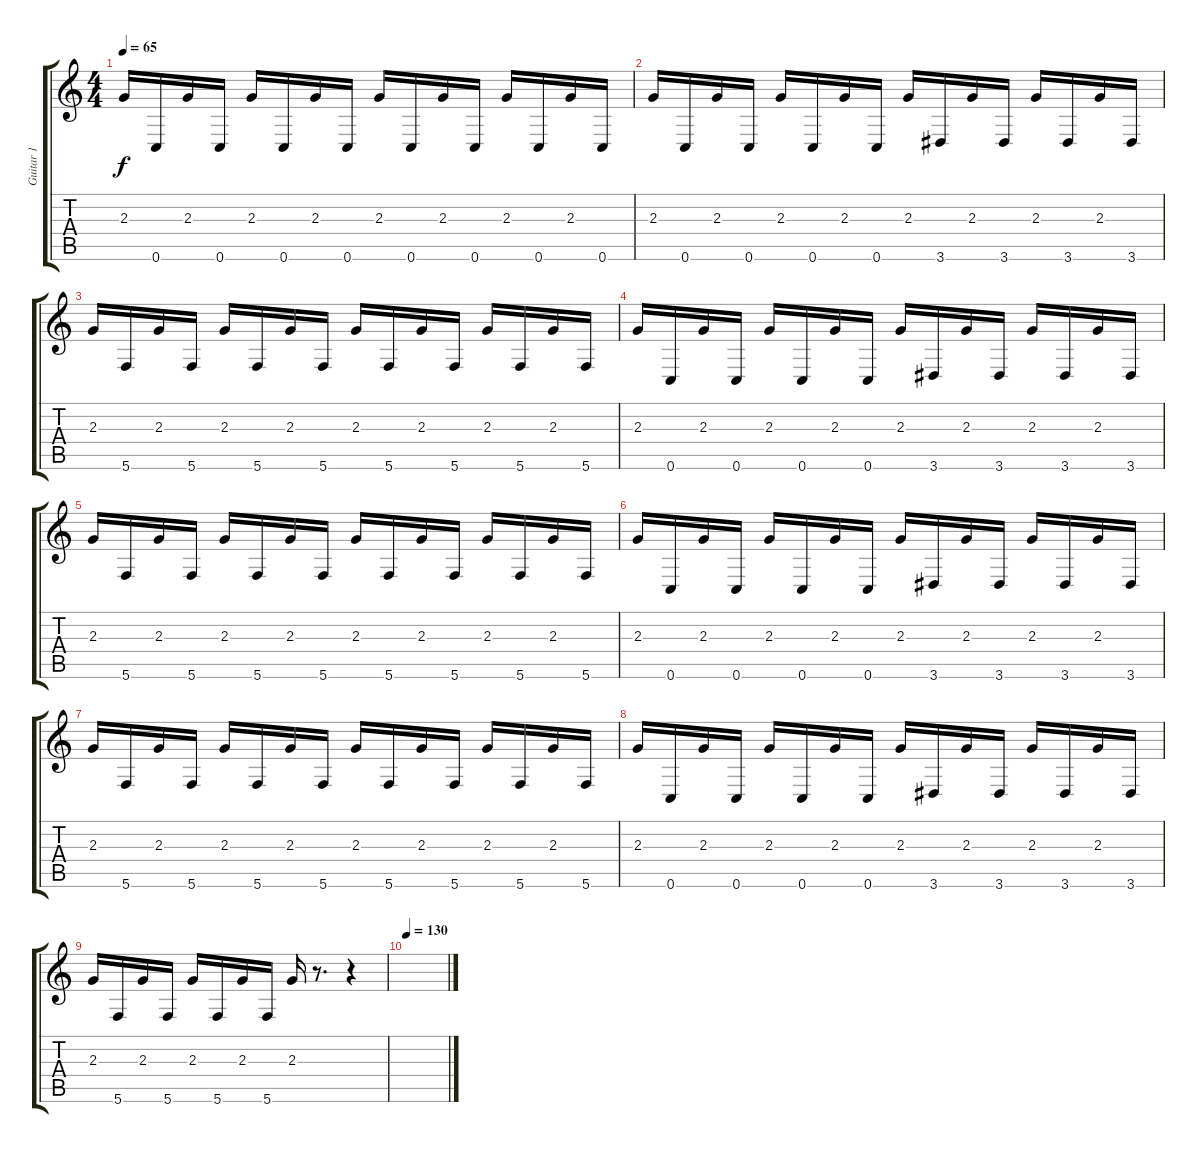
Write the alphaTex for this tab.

\track ("Guitar 1" "Guitar 1") {instrument electricguitarclean}
\staff {score tabs}
\tuning (D4 A3 F3 C3 G2 C2) {hide}
\ts (4 4)
\tempo 65
\clef g2
\ks c
2.3.16{dy f instrument electricguitarclean} 0.6.16 2.3.16 0.6.16 2.3.16 0.6.16 2.3.16 0.6.16 2.3.16 0.6.16 2.3.16 0.6.16 2.3.16 0.6.16 2.3.16 0.6.16 |
2.3.16 0.6.16 2.3.16 0.6.16 2.3.16 0.6.16 2.3.16 0.6.16 2.3.16 3.6.16 2.3.16 3.6.16 2.3.16 3.6.16 2.3.16 3.6.16 |
2.3.16 5.6.16 2.3.16 5.6.16 2.3.16 5.6.16 2.3.16 5.6.16 2.3.16 5.6.16 2.3.16 5.6.16 2.3.16 5.6.16 2.3.16 5.6.16 |
2.3.16 0.6.16 2.3.16 0.6.16 2.3.16 0.6.16 2.3.16 0.6.16 2.3.16 3.6.16 2.3.16 3.6.16 2.3.16 3.6.16 2.3.16 3.6.16 |
2.3.16 5.6.16 2.3.16 5.6.16 2.3.16 5.6.16 2.3.16 5.6.16 2.3.16 5.6.16 2.3.16 5.6.16 2.3.16 5.6.16 2.3.16 5.6.16 |
2.3.16 0.6.16 2.3.16 0.6.16 2.3.16 0.6.16 2.3.16 0.6.16 2.3.16 3.6.16 2.3.16 3.6.16 2.3.16 3.6.16 2.3.16 3.6.16 |
2.3.16 5.6.16 2.3.16 5.6.16 2.3.16 5.6.16 2.3.16 5.6.16 2.3.16 5.6.16 2.3.16 5.6.16 2.3.16 5.6.16 2.3.16 5.6.16 |
2.3.16 0.6.16 2.3.16 0.6.16 2.3.16 0.6.16 2.3.16 0.6.16 2.3.16 3.6.16 2.3.16 3.6.16 2.3.16 3.6.16 2.3.16 3.6.16 |
2.3.16 5.6.16 2.3.16 5.6.16 2.3.16 5.6.16 2.3.16 5.6.16 2.3.16 r.8{d} r.4 |
\tempo 130
